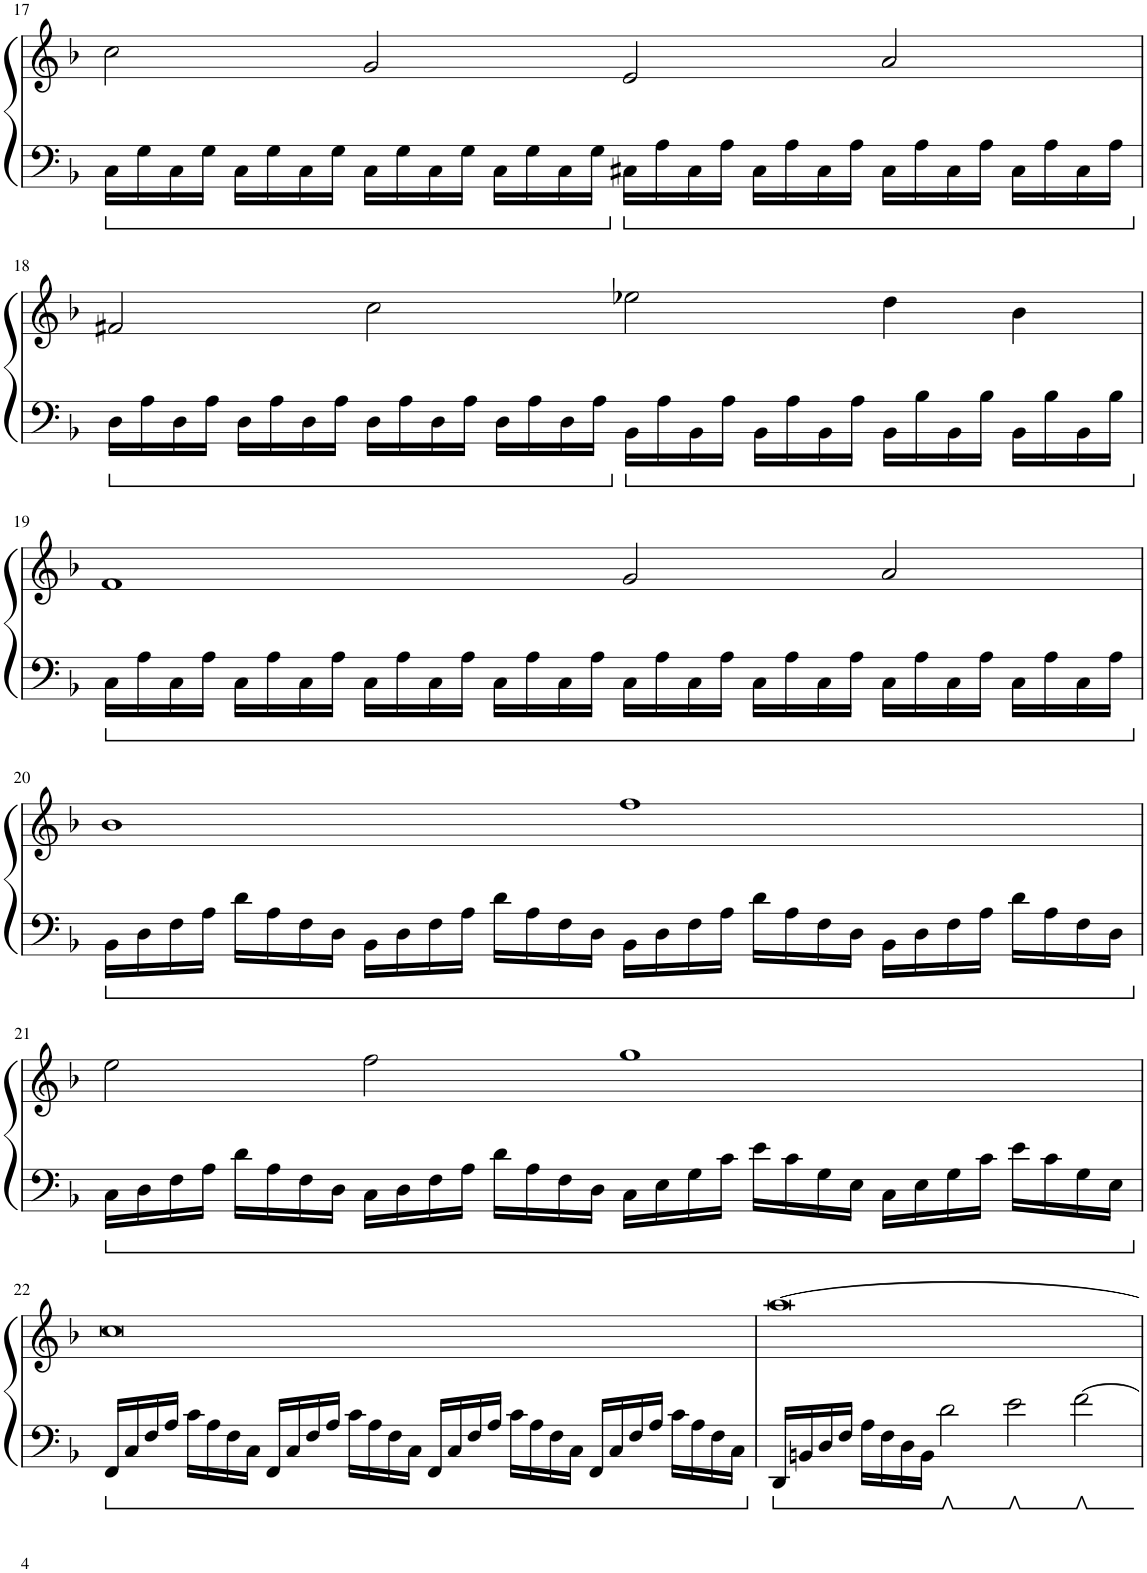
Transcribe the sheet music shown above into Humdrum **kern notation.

**kern	**kern
*part1	*part1
*staff2	*staff1
*I"Piano	*
*I'Pno.	*
!!LO:PB:g=z
*clefF4	*clefG2
*k[b-]	*k[b-]
*M8/4	*M8/4
=17	=17
16C\LL	2cc\
16G\	.
16C\	.
16G\JJ	.
16C\LL	.
16G\	.
16C\	.
16G\JJ	.
16C\LL	2g/
16G\	.
16C\	.
16G\JJ	.
16C\LL	.
16G\	.
16C\	.
16G\JJ	.
16C#X\LL	2e/
16A\	.
16C#\	.
16A\JJ	.
16C#\LL	.
16A\	.
16C#\	.
16A\JJ	.
16C#\LL	2a/
16A\	.
16C#\	.
16A\JJ	.
16C#\LL	.
16A\	.
16C#\	.
16A\JJ	.
!!LO:LB:g=z
=18	=18
16D\LL	2f#X/
16A\	.
16D\	.
16A\JJ	.
16D\LL	.
16A\	.
16D\	.
16A\JJ	.
16D\LL	2cc\
16A\	.
16D\	.
16A\JJ	.
16D\LL	.
16A\	.
16D\	.
16A\JJ	.
16BB-\LL	2ee-X\
16A\	.
16BB-\	.
16A\JJ	.
16BB-\LL	.
16A\	.
16BB-\	.
16A\JJ	.
16BB-\LL	4dd\
16B-\	.
16BB-\	.
16B-\JJ	.
16BB-\LL	4b-\
16B-\	.
16BB-\	.
16B-\JJ	.
!!LO:LB:g=z
=19	=19
16C\LL	1f
16A\	.
16C\	.
16A\JJ	.
16C\LL	.
16A\	.
16C\	.
16A\JJ	.
16C\LL	.
16A\	.
16C\	.
16A\JJ	.
16C\LL	.
16A\	.
16C\	.
16A\JJ	.
16C\LL	2g/
16A\	.
16C\	.
16A\JJ	.
16C\LL	.
16A\	.
16C\	.
16A\JJ	.
16C\LL	2a/
16A\	.
16C\	.
16A\JJ	.
16C\LL	.
16A\	.
16C\	.
16A\JJ	.
!!LO:LB:g=z
=20	=20
16BB-\LL	1b-
16D\	.
16F\	.
16A\JJ	.
16d\LL	.
16A\	.
16F\	.
16D\JJ	.
16BB-\LL	.
16D\	.
16F\	.
16A\JJ	.
16d\LL	.
16A\	.
16F\	.
16D\JJ	.
16BB-\LL	1ff
16D\	.
16F\	.
16A\JJ	.
16d\LL	.
16A\	.
16F\	.
16D\JJ	.
16BB-\LL	.
16D\	.
16F\	.
16A\JJ	.
16d\LL	.
16A\	.
16F\	.
16D\JJ	.
!!LO:LB:g=z
=21	=21
16C\LL	2ee\
16D\	.
16F\	.
16A\JJ	.
16d\LL	.
16A\	.
16F\	.
16D\JJ	.
16C\LL	2ff\
16D\	.
16F\	.
16A\JJ	.
16d\LL	.
16A\	.
16F\	.
16D\JJ	.
16C\LL	1gg
16E\	.
16G\	.
16c\JJ	.
16e\LL	.
16c\	.
16G\	.
16E\JJ	.
16C\LL	.
16E\	.
16G\	.
16c\JJ	.
16e\LL	.
16c\	.
16G\	.
16E\JJ	.
!!LO:LB:g=z
=22	=22
16FF/LL	0cc
16C/	.
16F/	.
16A/JJ	.
16c\LL	.
16A\	.
16F\	.
16C\JJ	.
16FF/LL	.
16C/	.
16F/	.
16A/JJ	.
16c\LL	.
16A\	.
16F\	.
16C\JJ	.
16FF/LL	.
16C/	.
16F/	.
16A/JJ	.
16c\LL	.
16A\	.
16F\	.
16C\JJ	.
16FF/LL	.
16C/	.
16F/	.
16A/JJ	.
16c\LL	.
16A\	.
16F\	.
16C\JJ	.
=23	=23
16DD/LL	[0aa
16BBn/	.
16D/	.
16F/JJ	.
16A\LL	.
16F\	.
16D\	.
16BB\JJ	.
2d\	.
2e\	.
[2f\	.
=	=
*-	*-
